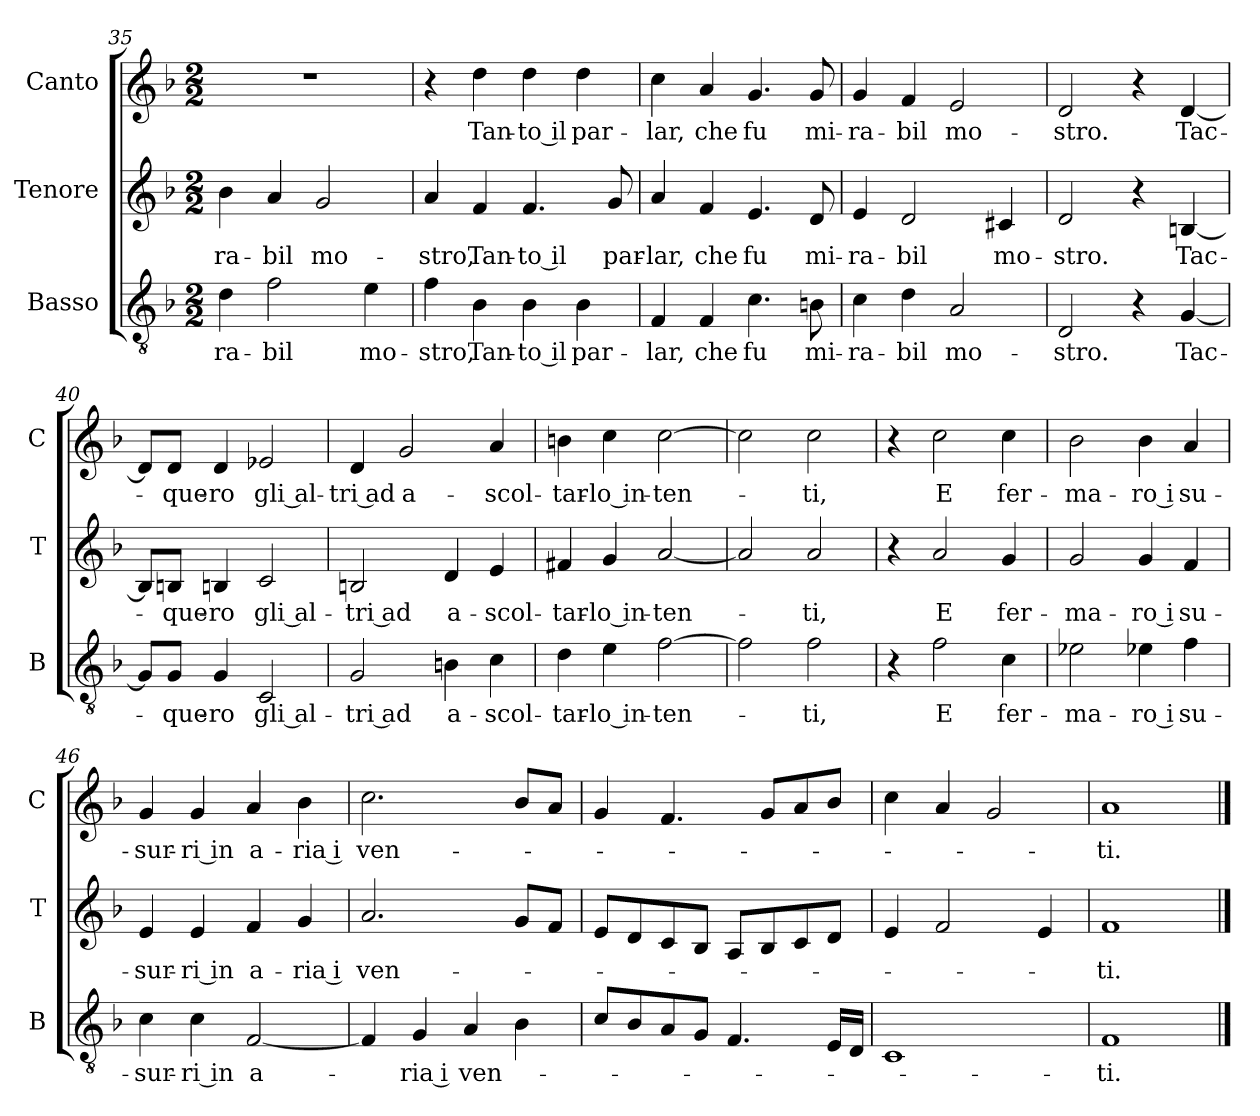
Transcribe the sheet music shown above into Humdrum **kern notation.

**kern	**text	**kern	**text	**kern	**text
*part3	*part3	*part2	*part2	*part1	*part1
*staff3	*staff3	*staff2	*staff2	*staff1	*staff1
*I"Basso	*	*I"Tenore	*	*I"Canto	*
*I'B	*	*I'T	*	*I'C	*
*clefGv2	*	*clefG2	*	*clefG2	*
*k[b-]	*	*k[b-]	*	*k[b-]	*
*F:	*	*F:	*	*F:	*
*M2/2	*	*M2/2	*	*M2/2	*
=35	=35	=35	=35	=35	=35
4d	-ra-	4b-	-ra-	1r	.
2f	-bil	4a	-bil	.	.
.	.	2g	mo-	.	.
4e	mo-	.	.	.	.
=36	=36	=36	=36	=36	=36
4f	-stro,	4a	-stro,	4r	.
4B-	Tan-	4f	Tan-	4dd	Tan-
4B-	-to il	4.f	-to il	4dd	-to il
4B-	par-	.	.	4dd	par-
.	.	8g	par-	.	.
=37	=37	=37	=37	=37	=37
4F	-lar,	4a	-lar,	4cc	-lar,
4F	che	4f	che	4a	che
4.c	fu	4.e	fu	4.g	fu
8Bn	mi-	8d	mi-	8g	mi-
=38	=38	=38	=38	=38	=38
4c	-ra-	4e	-ra-	4g	-ra-
4d	-bil	2d	-bil	4f	-bil
2A	mo-	.	.	2e	mo-
.	.	4c#X	mo-	.	.
=39	=39	=39	=39	=39	=39
2D	-stro.	2d	-stro.	2d	-stro.
4r	.	4r	.	4r	.
[4G	Tac-	[4Bn	Tac-	[4d	Tac-
=40	=40	=40	=40	=40	=40
8GL]	.	8BL]	.	8dL]	.
8GJ	-que-	8BnJ	-que-	8dJ	-que-
4G	-ro	4Bn	-ro	4d	-ro
2C	gli al-	2c	gli al-	2e-X	gli al-
=41	=41	=41	=41	=41	=41
2G	-tri ad	2Bn	-tri ad	4d	-tri ad
.	.	.	.	2g	a-
4Bn	a-	4d	a-	.	.
4c	-scol-	4e	-scol-	4a	-scol-
=42	=42	=42	=42	=42	=42
4d	-tar-	4f#X	-tar-	4bn	-tar-
4e	-lo in-	4g	-lo in-	4cc	-lo in-
[2f	-ten-	[2a	-ten-	[2cc	-ten-
=43	=43	=43	=43	=43	=43
2f]	.	2a]	.	2cc]	.
2f	-ti,	2a	-ti,	2cc	-ti,
=44	=44	=44	=44	=44	=44
4r	.	4r	.	4r	.
2f	E	2a	E	2cc	E
4c	fer-	4g	fer-	4cc	fer-
=45	=45	=45	=45	=45	=45
2e-X	-ma-	2g	-ma-	2b-	-ma-
4e-X	-ro i	4g	-ro i	4b-	-ro i
4f	su-	4f	su-	4a	su-
=46	=46	=46	=46	=46	=46
4c	-sur-	4e	-sur-	4g	-sur-
4c	-ri in	4e	-ri in	4g	-ri in
[2F	a-	4f	a-	4a	a-
.	.	4g	-ria i	4b-	-ria i
=47	=47	=47	=47	=47	=47
4F]	.	2.a	ven-	2.cc	ven-
4G	-ria i	.	.	.	.
4A	ven-	.	.	.	.
4B-	.	8gL	.	8b-L	.
.	.	8fJ	.	8aJ	.
=48	=48	=48	=48	=48	=48
8cL	.	8eL	.	4g	.
8B-	.	8d	.	.	.
8A	.	8c	.	4.f	.
8GJ	.	8B-J	.	.	.
4.F	.	8AL	.	.	.
.	.	8B-	.	8gL	.
.	.	8c	.	8a	.
16ELL	.	8dJ	.	8b-J	.
16DJJ	.	.	.	.	.
=49	=49	=49	=49	=49	=49
1C	.	4e	.	4cc	.
.	.	2f	.	4a	.
.	.	.	.	2g	.
.	.	4e	.	.	.
=50	=50	=50	=50	=50	=50
1F	-ti.	1f	-ti.	1a	-ti.
==	==	==	==	==	==
*-	*-	*-	*-	*-	*-
